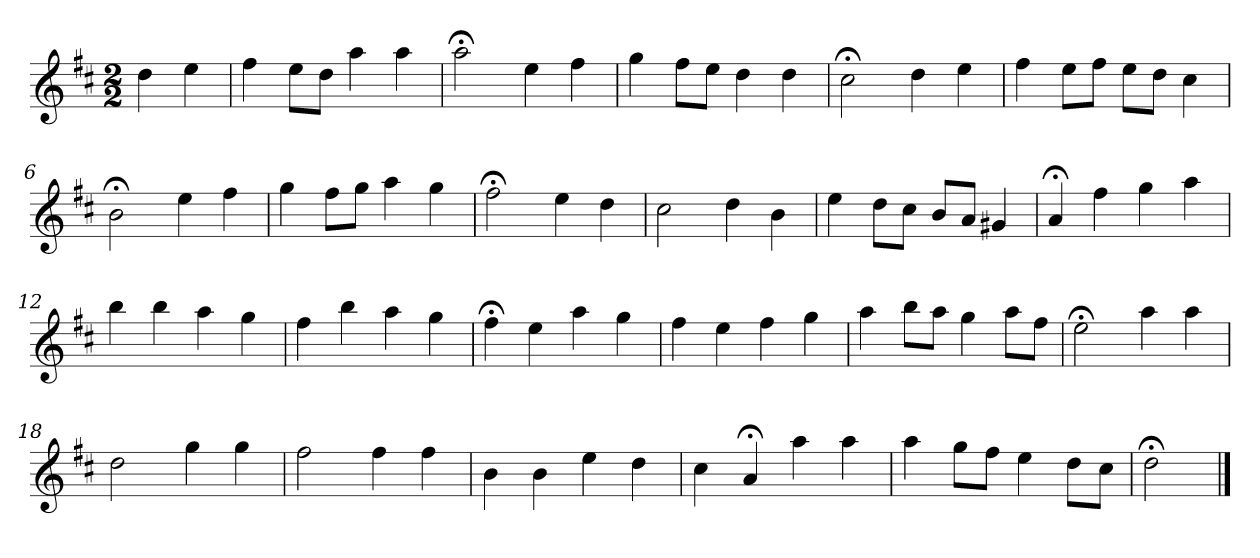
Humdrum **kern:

**kern
*part1
*staff1
*k[f#c#]
*D:
*M2/2
*MM120
=
4dd
4ee
=1
4ff#
8eeL
8ddJ
4aa
4aa
=2
2aa;<
4ee
4ff#
=3
4gg
8ff#L
8eeJ
4dd
4dd
=4
2cc#;<
4dd
4ee
=5
4ff#
8eeL
8ff#J
8eeL
8ddJ
4cc#
=6
2b;<
4ee
4ff#
=7
4gg
8ff#L
8ggJ
4aa
4gg
=8
2ff#;<
4ee
4dd
=9
2cc#
4dd
4b
=10
4ee
8ddL
8cc#J
8bL
8aJ
4g#X
=11
4a;<
4ff#
4gg
4aa
=12
4bb
4bb
4aa
4gg
=13
4ff#
4bb
4aa
4gg
=14
4ff#;<
4ee
4aa
4gg
=15
4ff#
4ee
4ff#
4gg
=16
4aa
8bbL
8aaJ
4gg
8aaL
8ff#J
=17
2ee;<
4aa
4aa
=18
2dd
4gg
4gg
=19
2ff#
4ff#
4ff#
=20
4b
4b
4ee
4dd
=21
4cc#
4a;<
4aa
4aa
=22
4aa
8ggL
8ff#J
4ee
8ddL
8cc#J
=23
2dd;<
==
*-
